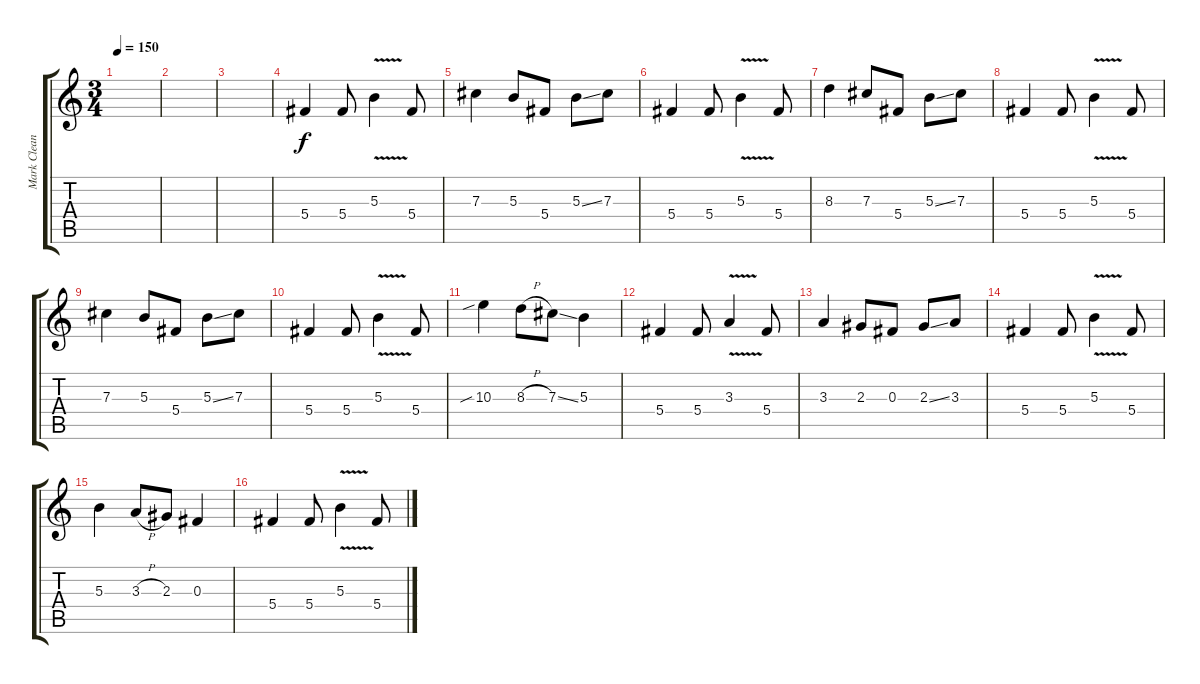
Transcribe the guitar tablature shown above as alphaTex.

\track ("Mark Clean" "Mark Clean") {instrument acousticguitarsteel}
\staff {score tabs}
\tuning (Eb4 Bb3 Gb3 Db3 Ab2 Eb2) {hide}
\ts (3 4)
\tempo 150
\clef g2
\ks c
|
|
|
5.4.4 5.4.8 5.3{v}.4 5.4.8 |
7.3.4 5.3.8 5.4.8 5.3{ss}.8 7.3.8 |
5.4.4 5.4.8 5.3{v}.4 5.4.8 |
8.3.4 7.3.8 5.4.8 5.3{ss}.8 7.3.8 |
5.4.4 5.4.8 5.3{v}.4 5.4.8 |
7.3.4 5.3.8 5.4.8 5.3{ss}.8 7.3.8 |
5.4.4 5.4.8 5.3{v}.4 5.4.8 |
10.3{sib}.4 8.3{h}.8 7.3{ss}.8 5.3.4 |
5.4.4 5.4.8 3.3{v}.4 5.4.8 |
3.3.4 2.3.8 0.3.8 2.3{ss}.8 3.3.8 |
5.4.4 5.4.8 5.3{v}.4 5.4.8 |
5.3.4 3.3{h}.8 2.3.8 0.3.4 |
5.4.4 5.4.8 5.3{v}.4 5.4.8
